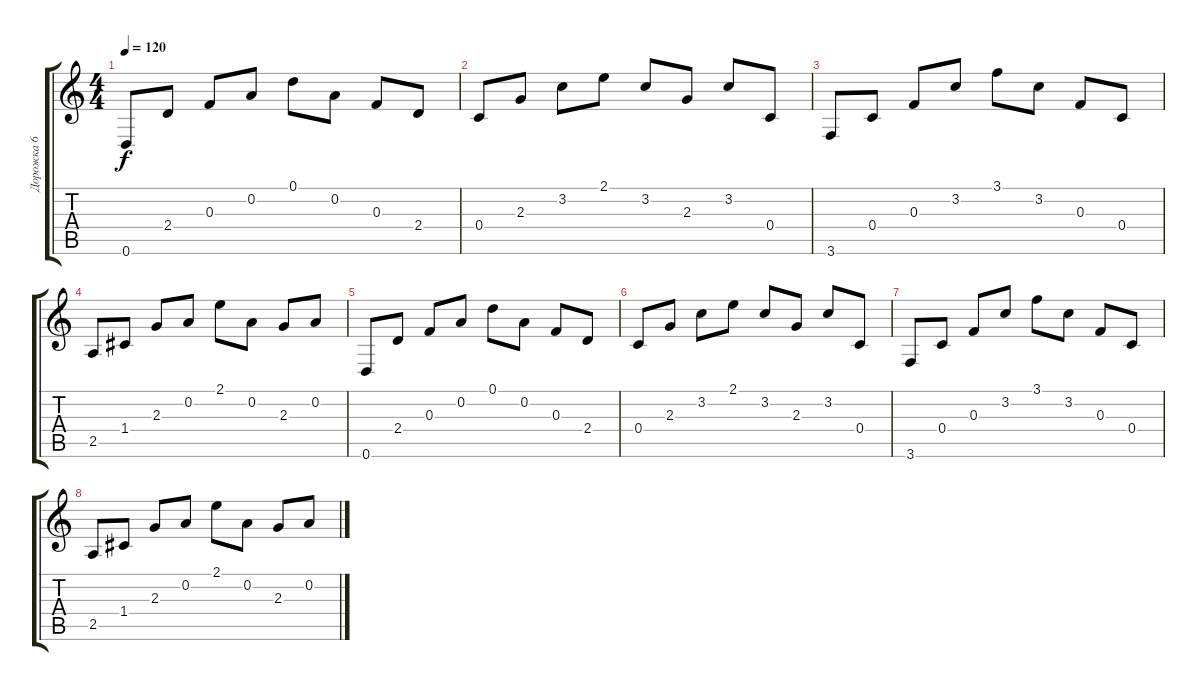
\track ("Дорожка 6" "Дорожка 6") {instrument electricguitarclean}
\staff {score tabs}
\tuning (D4 A3 F3 C3 G2 D2) {hide}
\ts (4 4)
\tempo 120
\clef g2
\ks c
0.6.8{dy f} 2.4.8 0.3.8 0.2.8 0.1.8 0.2.8 0.3.8 2.4.8 |
0.4.8 2.3.8 3.2.8 2.1.8 3.2.8 2.3.8 3.2.8 0.4.8 |
3.6.8 0.4.8 0.3.8 3.2.8 3.1.8 3.2.8 0.3.8 0.4.8 |
2.5.8 1.4.8 2.3.8 0.2.8 2.1.8 0.2.8 2.3.8 0.2.8 |
0.6.8 2.4.8 0.3.8 0.2.8 0.1.8 0.2.8 0.3.8 2.4.8 |
0.4.8 2.3.8 3.2.8 2.1.8 3.2.8 2.3.8 3.2.8 0.4.8 |
3.6.8 0.4.8 0.3.8 3.2.8 3.1.8 3.2.8 0.3.8 0.4.8 |
2.5.8 1.4.8 2.3.8 0.2.8 2.1.8 0.2.8 2.3.8 0.2.8
